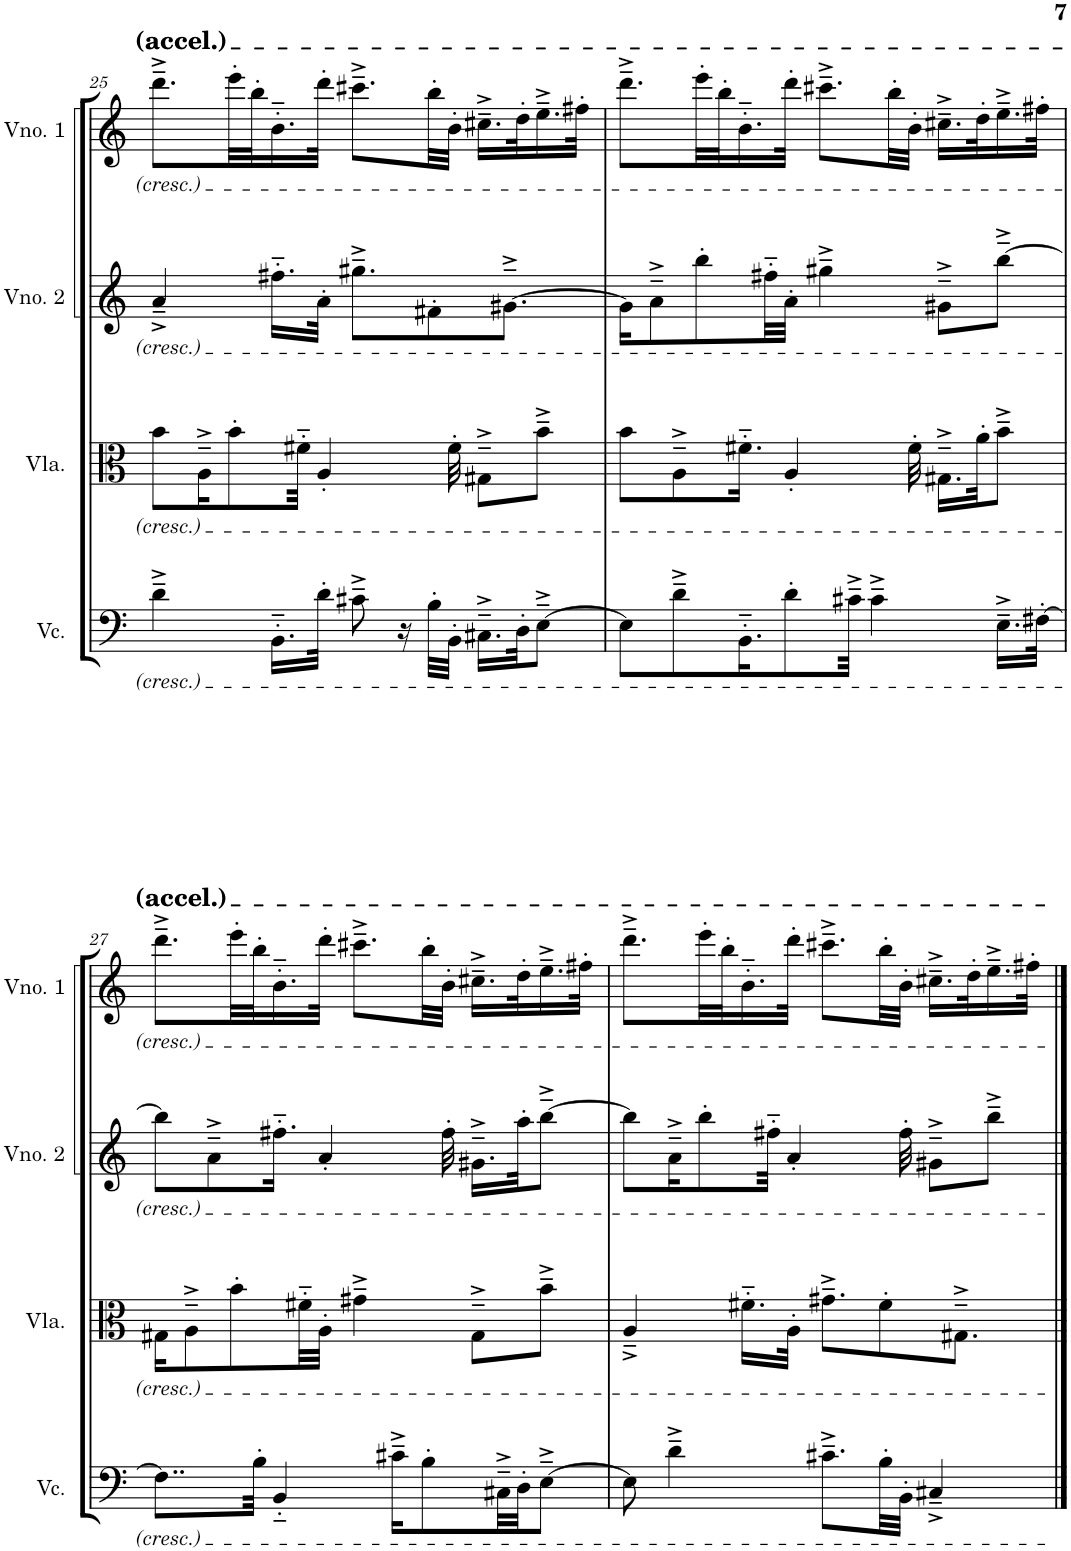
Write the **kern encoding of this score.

**kern	**kern	**kern	**kern
*part4	*part3	*part2	*part1
*staff4	*staff3	*staff2	*staff1
*I"Violoncelo	*I"Viola	*I"Violino 2	*I"Violino 1
*I'Vc.	*I'Vla.	*I'Vno. 2	*I'Vno. 1
!!LO:PB:g=z
*clefF4	*clefC3	*clefG2	*clefG2
*k[]	*k[]	*k[]	*k[]
*M7/8	*M7/8	*M7/8	*M7/8
=25	=25	=25	=25
4d~^\	8b\L	4a~^/	8.ddd~^\L
.	16A~^\K	.	.
.	8b'\	.	32eee'\LL
.	.	.	32bb'\J
16.BB'~\LL	.	16.ff#X'~\LL	16.b'~\
.	32f#X'~\Jkk	.	.
32d'\JJk	4A'/	32a'\JJk	32ddd'\JJk
8c#X~^\	.	8.gg#X~^\L	8.ccc#X~^\L
16r	.	.	.
32B'\LLL	.	8f#X'\	32bb'\LL
32BB'\JJJ	32f#'\	.	32b'\JJJ
16.C#X~^\LL	8G#X~^\L	.	16.cc#X~^\LL
.	.	[8.g#X~^\J	.
32D'\JK	.	.	32dd'\K
[8E~^\J	8b~^\J	.	16.ee~^\
.	.	.	32ff#X'\JJk
=26	=26	=26	=26
8E\L]	8b\L	16g#\KL]	8.ddd~^\L
.	.	8a~^\	.
8d~^\	8A~^\	.	.
.	.	8bb'\	32eee'\LL
.	.	.	32bb'\J
16.BB'~\K	16.f#X'~\Jk	.	16.b'~\
.	.	32ff#X'~\LL	.
8d'\	4A'/	32a'\JJJ	32ddd'\JJk
.	.	4gg#X~^\	8.ccc#X~^\L
32c#X~^\Jkk	.	.	.
4c#~^\	.	.	.
.	.	.	32bb'\LL
.	32f#'\	.	32b'\JJJ
.	16.G#X~^\LL	8g#X~^\L	16.cc#X~^\LL
.	32a'\JK	.	32dd'\K
16.E~^\LL	8b~^\J	[8bb~^\J	16.ee~^\
[32F#X'\JJk	.	.	32ff#X'\JJk
!!LO:LB:g=z
=27	=27	=27	=27
8..F#\L]	16G#X\KL	8bb\L]	8.ddd~^\L
.	8A~^\	.	.
.	.	8a~^\	.
.	8b'\	.	32eee'\LL
32B'\Jkk	.	.	32bb'\J
4BB'~/	.	16.ff#X'~\Jk	16.b'~\
.	32f#X'~\LL	.	.
.	32A'\JJJ	4a'/	32ddd'\JJk
.	4g#X~^\	.	8.ccc#X~^\L
16c#X~^\KL	.	.	.
8B'\	.	.	32bb'\LL
.	.	32ff#'\	32b'\JJJ
.	8G#~^\L	16.g#X~^\LL	16.cc#X~^\LL
32C#X~^\LL	.	.	.
32D'\JJ	.	32aa'\JK	32dd'\K
[8E~^\J	8b~^\J	[8bb~^\J	16.ee~^\
.	.	.	32ff#X'\JJk
=28	=28	=28	=28
8E\]	4A~^/	8bb\L]	8.ddd~^\L
4d~^\	.	16a~^\K	.
.	.	8bb'\	32eee'\LL
.	.	.	32bb'\J
.	16.f#X'~\LL	.	16.b'~\
.	.	32ff#X'~\Jkk	.
.	32A'\JJk	4a'/	32ddd'\JJk
8.c#X~^\L	8.g#X~^\L	.	8.ccc#X~^\L
32B'\LL	8f#'\	.	32bb'\LL
32BB'\JJJ	.	32ff#'\	32b'\JJJ
4C#X~^/	.	8g#X~^\L	16.cc#X~^\LL
.	8.G#X~^\J	.	.
.	.	.	32dd'\K
.	.	8bb~^\J	16.ee~^\
.	.	.	32ff#X'\JJk
==	==	==	==
*-	*-	*-	*-
